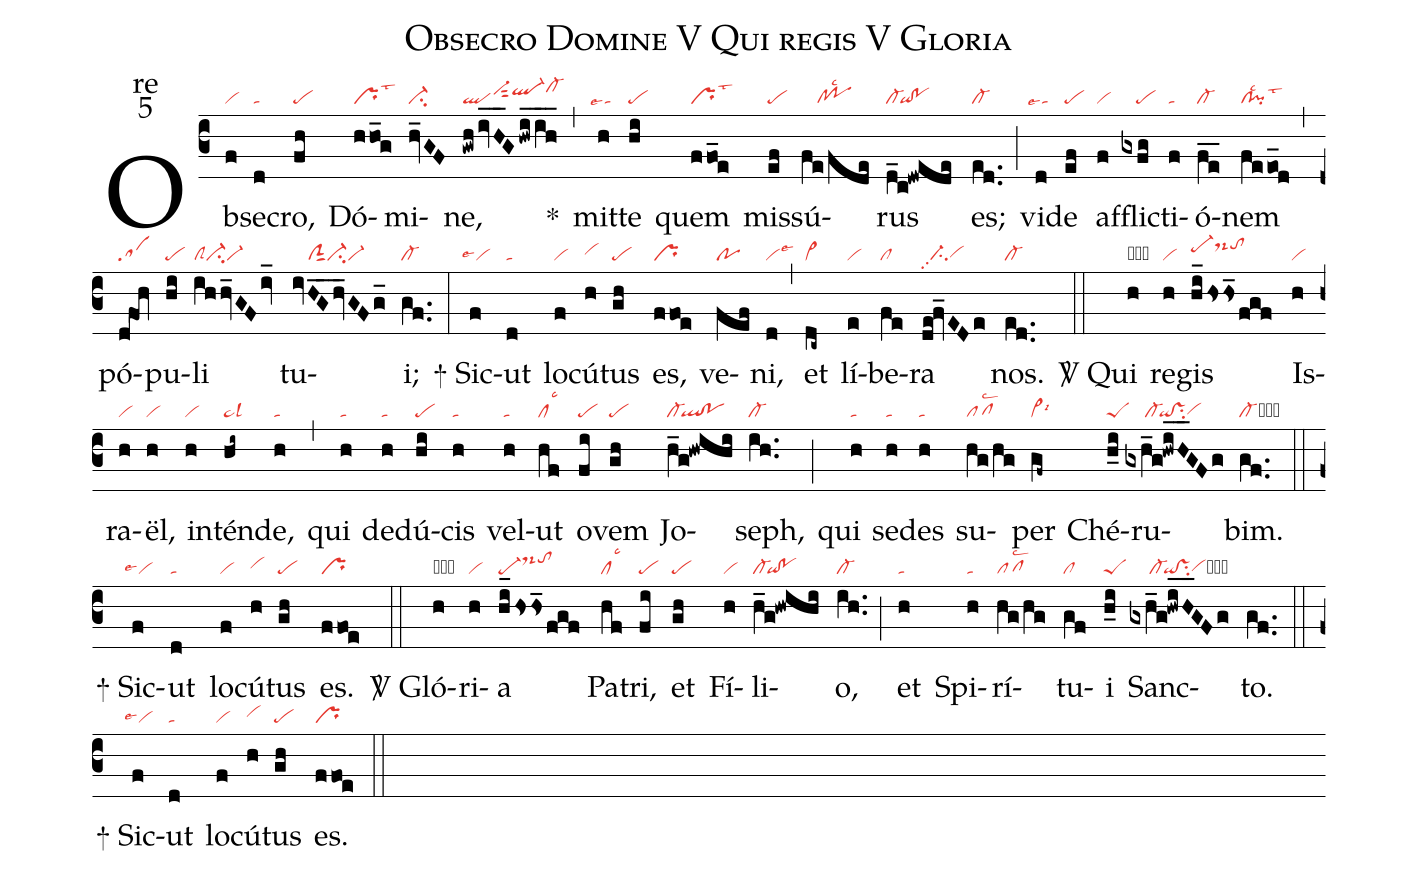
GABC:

name:Obsecro Domine V Qui regis V Gloria;
office-part:re;
mode:5;
nabc-lines:1;
%%
(c3) Ob(f|vi)se(d|ta)cro,(fh|pe) Dó(hho_g|prlst3)mi(hv_GF|ci-)ne,(gwhivH__G/hwi_ih__|qlvi-hisut2ql-hicl-hj) <sp>*</sp>(,)
mit(h|``talse4)te(hi|pe) quem(ffo_e|prlst3) mis(ef|pe)sú(fe/fde|////cl!polsc2)rus(d_c!dwede|cl-`qi!po) es;(ed..|cl-) (;)
vi(d|``talse4)de(ef|pe) af(f|vi)flic(gxfg|////pe)ti(f|ta)ó(fe__|cl-)nem(feeo_d|cl!pilsc2lst3) (,)
pó(d@foh|sa)pu(hi|pe)li(ihhv_GFiv_|clSci-vi-) tu(ivHG__hv_GFg_|////clSsut1ci-vi-)i;(gf..|cl-) (:)

<sp>+</sp> Sic(f|``vilse4)ut(d|ta) lo(f|vi)cú(h|vihh)tus(gh|pe) es,(ffoe|pr) ve(fef|po)ni,(d|vilse3) (,)
et(dc~|vi>) lí(e|vi)be(fe|cl)ra(de!fv_EDe|//ci-pp2vihg) nos.(ed..|cl-) (::)

<sp>V/</sp> Qui(h|obvi) re(h|vi)gis(hi_/hshs_fgf|pe-hids-hjtohj) Is(h|vi)ra(h|vi)ël,(h|vi) in(h|vi)tén(hi~|ta>lsl3)de,(h|ta) (,)
qui(h|ta) de(h|ta)dú(hi|pe)cis(h|ta) vel(h|ta)ut(hf|cllsc3) o(fi|pe)vem(gh|pe) Jo(h_g!hwihi|cl-`ql!po)seph,(ih..|cl-) (;)
qui(h|ta) se(h|ta)des(h|ta) su(hg/hg|pflsc2)per(gf~|vi>lsi6) Ché(h_i|peS)ru(gxh_g!hwiH__GFg|/////cl-`qi!vssu2vihg)bim.(gf..|cl-cb) (::)

<sp>+</sp> Sic(f|``vilse4)ut(d|ta) lo(f|vi)cú(h|vihh)tus(gh|pe) es.(ffoe|pr) (::)

<sp>V/</sp> Gló(h|obvi)ri(h|vi)a(hi_/hshs_/fgf|pe-ds-hjtohj) Pa(hf|cllsc3)tri,(fi|pe) et(gh|pe) Fí(h|vi)li(h_g!hwihi|cl-`qi!po)o,(ih..|cl-) (;)
et(h|ta) Spi(h|ta)rí(hg/hg|pflsc2)tu(gf|cl)i(h_i|peS) Sanc(gxh_g!hwiH__GFg|/////cl-`qi!vssu2vihgcb)to.(gf..) (::)

<sp>+</sp> Sic(f|``vilse4)ut(d|ta) lo(f|vi)cú(h|vihh)tus(gh|pe) es.(ffoe|pr) (::)
